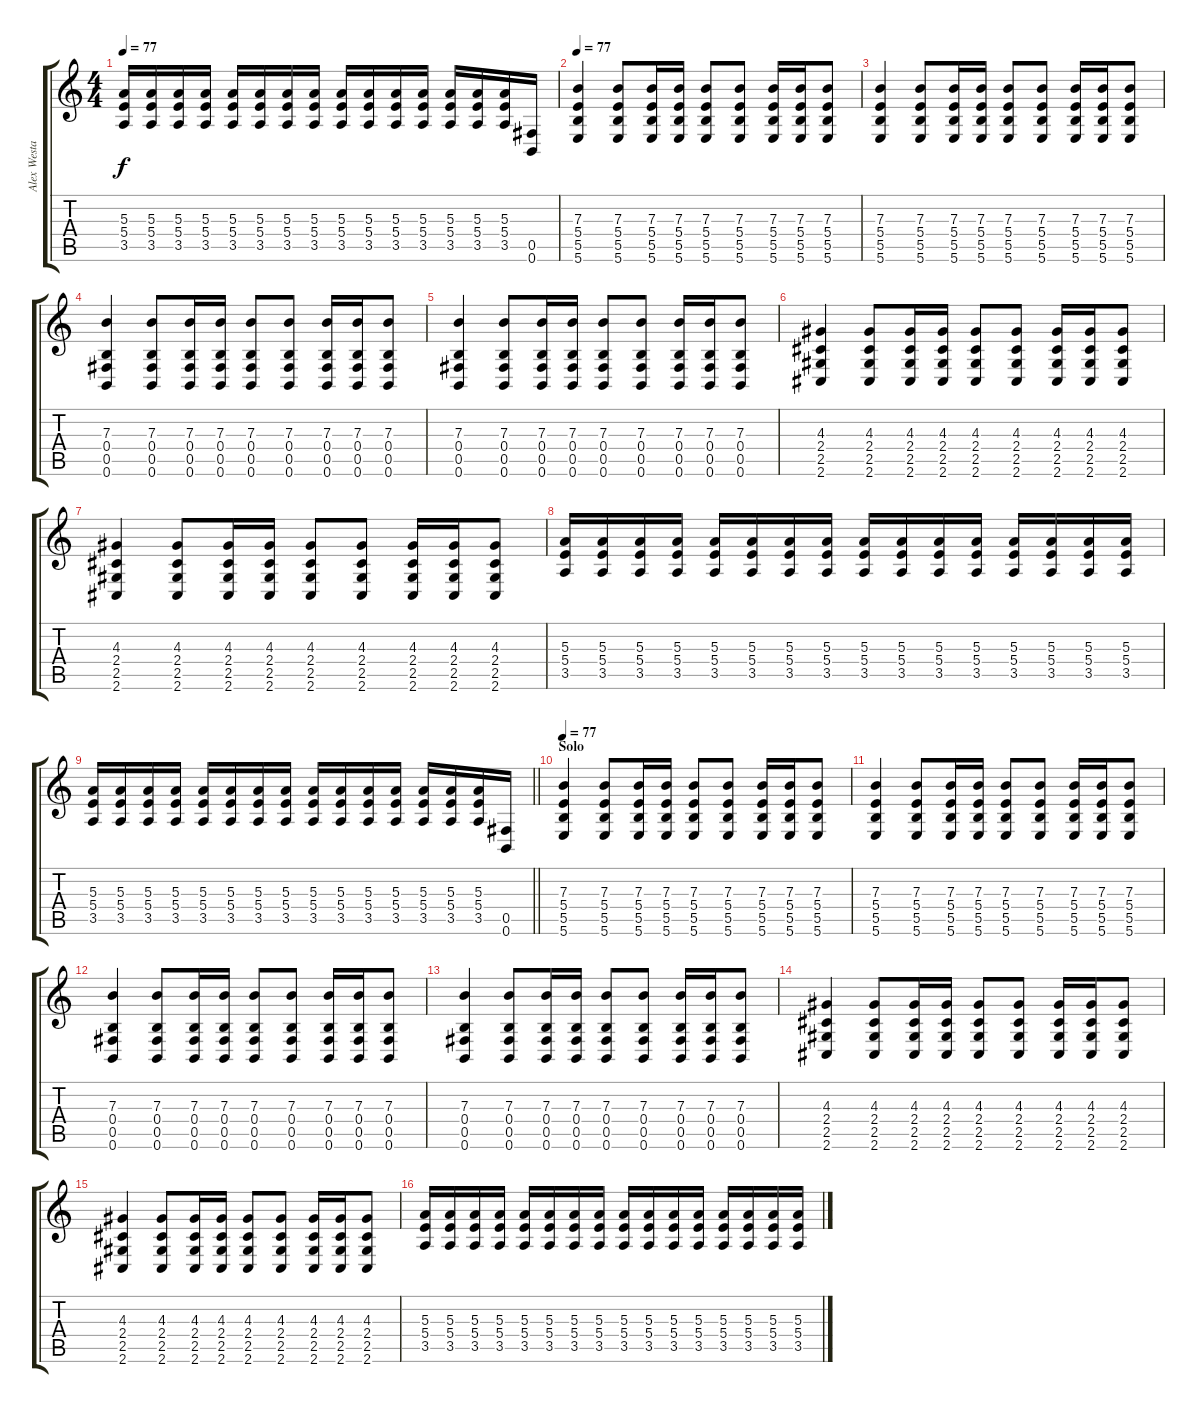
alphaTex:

\track ("Alex Westaway" "Alex Westa") {instrument electricguitarjazz}
\staff {score tabs}
\tuning (Db4 Ab3 E3 B2 Gb2 B1) {hide}
\ts (4 4)
\tempo 77
\clef g2
\ks c
(5.3 5.4 3.5).16{dy f} (5.3 5.4 3.5).16 (5.3 5.4 3.5).16 (5.3 5.4 3.5).16 (5.3 5.4 3.5).16 (5.3 5.4 3.5).16 (5.3 5.4 3.5).16 (5.3 5.4 3.5).16 (5.3 5.4 3.5).16 (5.3 5.4 3.5).16 (5.3 5.4 3.5).16 (5.3 5.4 3.5).16 (5.3 5.4 3.5).16 (5.3 5.4 3.5).16 (5.3 5.4 3.5).16 (0.5 0.6).16 |
\tempo 77
(7.3 5.4 5.5 5.6).4 (7.3 5.4 5.5 5.6).8 (7.3 5.4 5.5 5.6).16 (7.3 5.4 5.5 5.6).16 (7.3 5.4 5.5 5.6).8 (7.3 5.4 5.5 5.6).8 (7.3 5.4 5.5 5.6).16 (7.3 5.4 5.5 5.6).16 (7.3 5.4 5.5 5.6).8 |
(7.3 5.4 5.5 5.6).4 (7.3 5.4 5.5 5.6).8 (7.3 5.4 5.5 5.6).16 (7.3 5.4 5.5 5.6).16 (7.3 5.4 5.5 5.6).8 (7.3 5.4 5.5 5.6).8 (7.3 5.4 5.5 5.6).16 (7.3 5.4 5.5 5.6).16 (7.3 5.4 5.5 5.6).8 |
(7.3 0.4 0.5 0.6).4 (7.3 0.4 0.5 0.6).8 (7.3 0.4 0.5 0.6).16 (7.3 0.4 0.5 0.6).16 (7.3 0.4 0.5 0.6).8 (7.3 0.4 0.5 0.6).8 (7.3 0.4 0.5 0.6).16 (7.3 0.4 0.5 0.6).16 (7.3 0.4 0.5 0.6).8 |
(7.3 0.4 0.5 0.6).4 (7.3 0.4 0.5 0.6).8 (7.3 0.4 0.5 0.6).16 (7.3 0.4 0.5 0.6).16 (7.3 0.4 0.5 0.6).8 (7.3 0.4 0.5 0.6).8 (7.3 0.4 0.5 0.6).16 (7.3 0.4 0.5 0.6).16 (7.3 0.4 0.5 0.6).8 |
(4.3 2.4 2.5 2.6).4 (4.3 2.4 2.5 2.6).8 (4.3 2.4 2.5 2.6).16 (4.3 2.4 2.5 2.6).16 (4.3 2.4 2.5 2.6).8 (4.3 2.4 2.5 2.6).8 (4.3 2.4 2.5 2.6).16 (4.3 2.4 2.5 2.6).16 (4.3 2.4 2.5 2.6).8 |
(4.3 2.4 2.5 2.6).4 (4.3 2.4 2.5 2.6).8 (4.3 2.4 2.5 2.6).16 (4.3 2.4 2.5 2.6).16 (4.3 2.4 2.5 2.6).8 (4.3 2.4 2.5 2.6).8 (4.3 2.4 2.5 2.6).16 (4.3 2.4 2.5 2.6).16 (4.3 2.4 2.5 2.6).8 |
(5.3 5.4 3.5).16 (5.3 5.4 3.5).16 (5.3 5.4 3.5).16 (5.3 5.4 3.5).16 (5.3 5.4 3.5).16 (5.3 5.4 3.5).16 (5.3 5.4 3.5).16 (5.3 5.4 3.5).16 (5.3 5.4 3.5).16 (5.3 5.4 3.5).16 (5.3 5.4 3.5).16 (5.3 5.4 3.5).16 (5.3 5.4 3.5).16 (5.3 5.4 3.5).16 (5.3 5.4 3.5).16 (5.3 5.4 3.5).16 |
\barLineRight lightlight
(5.3 5.4 3.5).16 (5.3 5.4 3.5).16 (5.3 5.4 3.5).16 (5.3 5.4 3.5).16 (5.3 5.4 3.5).16 (5.3 5.4 3.5).16 (5.3 5.4 3.5).16 (5.3 5.4 3.5).16 (5.3 5.4 3.5).16 (5.3 5.4 3.5).16 (5.3 5.4 3.5).16 (5.3 5.4 3.5).16 (5.3 5.4 3.5).16 (5.3 5.4 3.5).16 (5.3 5.4 3.5).16 (0.5 0.6).16 |
\section ("" "Solo")
\tempo 77
(7.3 5.4 5.5 5.6).4 (7.3 5.4 5.5 5.6).8 (7.3 5.4 5.5 5.6).16 (7.3 5.4 5.5 5.6).16 (7.3 5.4 5.5 5.6).8 (7.3 5.4 5.5 5.6).8 (7.3 5.4 5.5 5.6).16 (7.3 5.4 5.5 5.6).16 (7.3 5.4 5.5 5.6).8 |
(7.3 5.4 5.5 5.6).4 (7.3 5.4 5.5 5.6).8 (7.3 5.4 5.5 5.6).16 (7.3 5.4 5.5 5.6).16 (7.3 5.4 5.5 5.6).8 (7.3 5.4 5.5 5.6).8 (7.3 5.4 5.5 5.6).16 (7.3 5.4 5.5 5.6).16 (7.3 5.4 5.5 5.6).8 |
(7.3 0.4 0.5 0.6).4 (7.3 0.4 0.5 0.6).8 (7.3 0.4 0.5 0.6).16 (7.3 0.4 0.5 0.6).16 (7.3 0.4 0.5 0.6).8 (7.3 0.4 0.5 0.6).8 (7.3 0.4 0.5 0.6).16 (7.3 0.4 0.5 0.6).16 (7.3 0.4 0.5 0.6).8 |
(7.3 0.4 0.5 0.6).4 (7.3 0.4 0.5 0.6).8 (7.3 0.4 0.5 0.6).16 (7.3 0.4 0.5 0.6).16 (7.3 0.4 0.5 0.6).8 (7.3 0.4 0.5 0.6).8 (7.3 0.4 0.5 0.6).16 (7.3 0.4 0.5 0.6).16 (7.3 0.4 0.5 0.6).8 |
(4.3 2.4 2.5 2.6).4 (4.3 2.4 2.5 2.6).8 (4.3 2.4 2.5 2.6).16 (4.3 2.4 2.5 2.6).16 (4.3 2.4 2.5 2.6).8 (4.3 2.4 2.5 2.6).8 (4.3 2.4 2.5 2.6).16 (4.3 2.4 2.5 2.6).16 (4.3 2.4 2.5 2.6).8 |
(4.3 2.4 2.5 2.6).4 (4.3 2.4 2.5 2.6).8 (4.3 2.4 2.5 2.6).16 (4.3 2.4 2.5 2.6).16 (4.3 2.4 2.5 2.6).8 (4.3 2.4 2.5 2.6).8 (4.3 2.4 2.5 2.6).16 (4.3 2.4 2.5 2.6).16 (4.3 2.4 2.5 2.6).8 |
(5.3 5.4 3.5).16 (5.3 5.4 3.5).16 (5.3 5.4 3.5).16 (5.3 5.4 3.5).16 (5.3 5.4 3.5).16 (5.3 5.4 3.5).16 (5.3 5.4 3.5).16 (5.3 5.4 3.5).16 (5.3 5.4 3.5).16 (5.3 5.4 3.5).16 (5.3 5.4 3.5).16 (5.3 5.4 3.5).16 (5.3 5.4 3.5).16 (5.3 5.4 3.5).16 (5.3 5.4 3.5).16 (5.3 5.4 3.5).16
